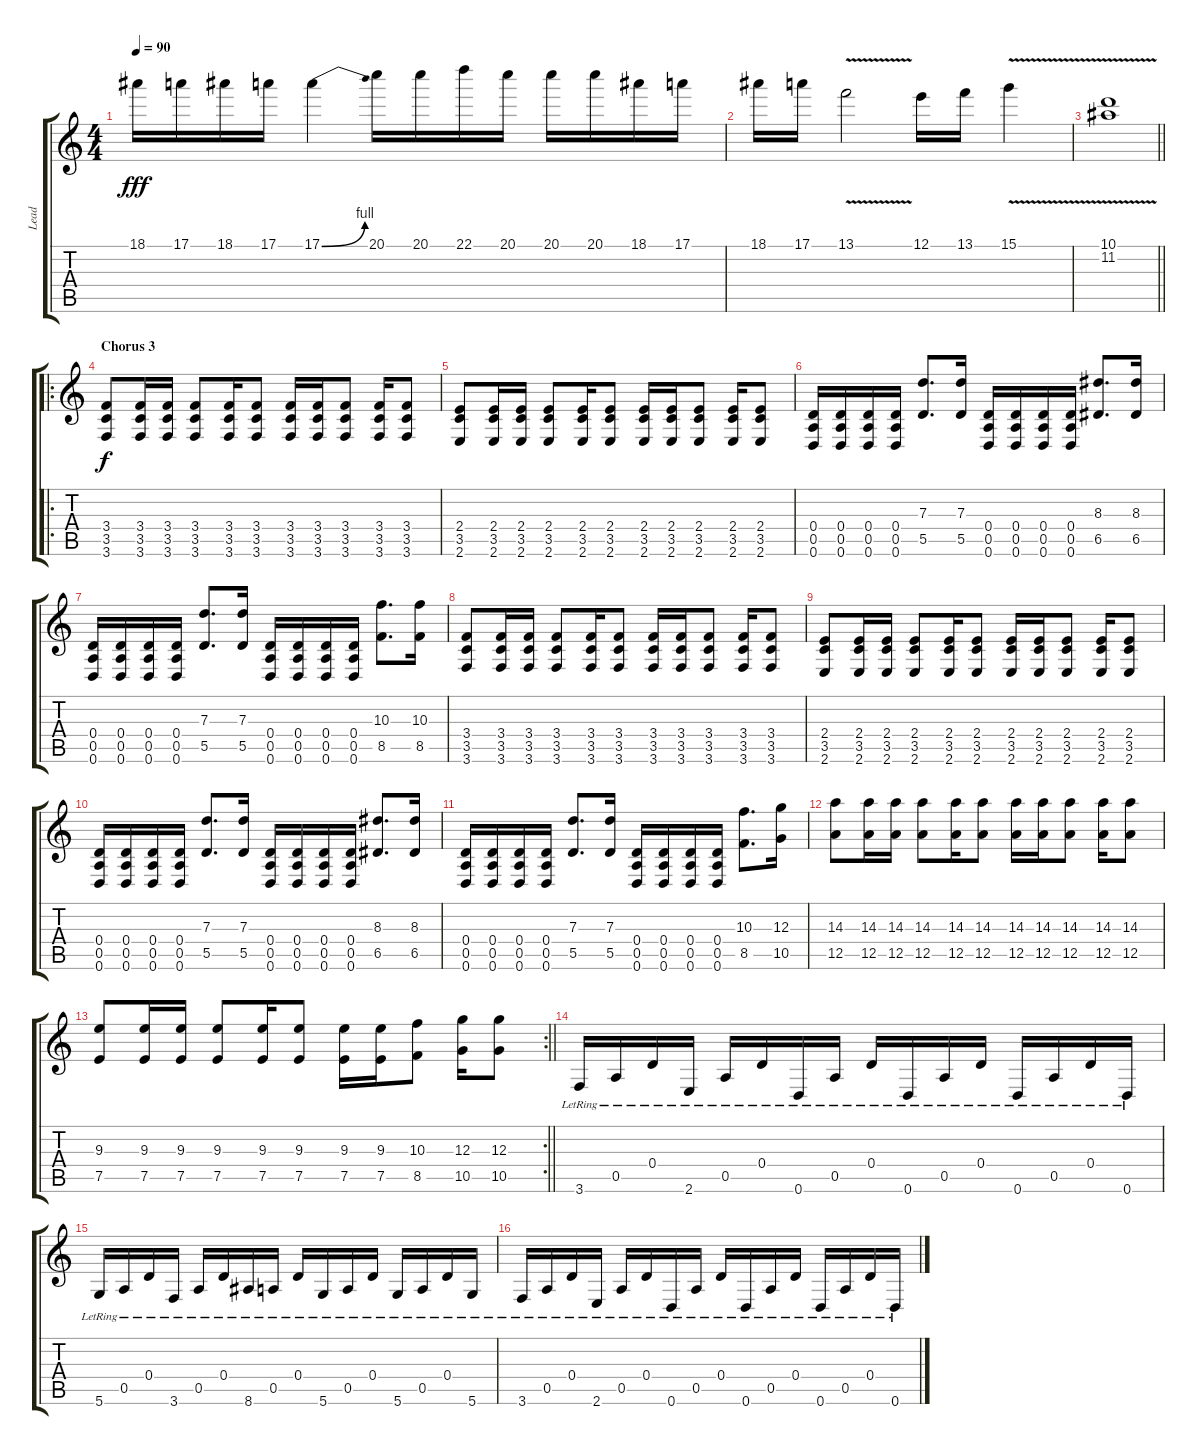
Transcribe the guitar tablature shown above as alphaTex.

\track ("Lead" "Lead") {instrument distortionguitar}
\staff {score tabs}
\tuning (E4 B3 G3 D3 A2 D2) {hide}
\ts (4 4)
\tempo 90
\clef g2
\ks c
18.1.16{dy fff} 17.1.16 18.1.16 17.1.16 17.1{be (bend 0 0 60 4)}.4 20.1.16 20.1.16 22.1.16 20.1.16 20.1.16 20.1.16 18.1.16 17.1.16 |
18.1.16 17.1.16 13.1{v}.2 12.1.16 13.1.16 15.1{v}.4 |
\barLineRight lightlight
(10.1{v} 11.2).1 |
\ro
\section ("" "Chorus 3")
(3.4 3.5 3.6).8{dy f instrument distortionguitar} (3.4 3.5 3.6).16 (3.4 3.5 3.6).16 (3.4 3.5 3.6).8 (3.4 3.5 3.6).16 (3.4 3.5 3.6).8{instrument distortionguitar} (3.4 3.5 3.6).16 (3.4 3.5 3.6).16 (3.4 3.5 3.6).8 (3.4 3.5 3.6).16 (3.4 3.5 3.6).8 |
(2.4 3.5 2.6).8{instrument distortionguitar} (2.4 3.5 2.6).16 (2.4 3.5 2.6).16 (2.4 3.5 2.6).8 (2.4 3.5 2.6).16 (2.4 3.5 2.6).8{instrument distortionguitar} (2.4 3.5 2.6).16 (2.4 3.5 2.6).16 (2.4 3.5 2.6).8 (2.4 3.5 2.6).16 (2.4 3.5 2.6).8 |
(0.4 0.5 0.6).16 (0.4 0.5 0.6).16 (0.4 0.5 0.6).16 (0.4 0.5 0.6).16 (7.3 5.5).8{d} (7.3 5.5).16 (0.4 0.5 0.6).16 (0.4 0.5 0.6).16 (0.4 0.5 0.6).16 (0.4 0.5 0.6).16 (8.3 6.5).8{d} (8.3 6.5).16 |
(0.4 0.5 0.6).16 (0.4 0.5 0.6).16 (0.4 0.5 0.6).16 (0.4 0.5 0.6).16 (7.3 5.5).8{d} (7.3 5.5).16 (0.4 0.5 0.6).16 (0.4 0.5 0.6).16 (0.4 0.5 0.6).16 (0.4 0.5 0.6).16 (10.3 8.5).8{d} (10.3 8.5).16 |
(3.4 3.5 3.6).8{instrument distortionguitar} (3.4 3.5 3.6).16 (3.4 3.5 3.6).16 (3.4 3.5 3.6).8 (3.4 3.5 3.6).16 (3.4 3.5 3.6).8{instrument distortionguitar} (3.4 3.5 3.6).16 (3.4 3.5 3.6).16 (3.4 3.5 3.6).8 (3.4 3.5 3.6).16 (3.4 3.5 3.6).8 |
(2.4 3.5 2.6).8{instrument distortionguitar} (2.4 3.5 2.6).16 (2.4 3.5 2.6).16 (2.4 3.5 2.6).8 (2.4 3.5 2.6).16 (2.4 3.5 2.6).8{instrument distortionguitar} (2.4 3.5 2.6).16 (2.4 3.5 2.6).16 (2.4 3.5 2.6).8 (2.4 3.5 2.6).16 (2.4 3.5 2.6).8 |
(0.4 0.5 0.6).16 (0.4 0.5 0.6).16 (0.4 0.5 0.6).16 (0.4 0.5 0.6).16 (7.3 5.5).8{d} (7.3 5.5).16 (0.4 0.5 0.6).16 (0.4 0.5 0.6).16 (0.4 0.5 0.6).16 (0.4 0.5 0.6).16 (8.3 6.5).8{d} (8.3 6.5).16 |
(0.4 0.5 0.6).16 (0.4 0.5 0.6).16 (0.4 0.5 0.6).16 (0.4 0.5 0.6).16 (7.3 5.5).8{d} (7.3 5.5).16 (0.4 0.5 0.6).16 (0.4 0.5 0.6).16 (0.4 0.5 0.6).16 (0.4 0.5 0.6).16 (10.3 8.5).8{d} (12.3 10.5).16 |
(14.3 12.5).8{instrument distortionguitar} (14.3 12.5).16 (14.3 12.5).16 (14.3 12.5).8 (14.3 12.5).16 (14.3 12.5).8{instrument distortionguitar} (14.3 12.5).16 (14.3 12.5).16 (14.3 12.5).8 (14.3 12.5).16 (14.3 12.5).8 |
\rc 2
\barLineRight lightlight
(9.3 7.5).8{instrument distortionguitar} (9.3 7.5).16 (9.3 7.5).16 (9.3 7.5).8 (9.3 7.5).16 (9.3 7.5).8{instrument distortionguitar} (9.3 7.5).16 (9.3 7.5).16 (10.3 8.5).8 (12.3 10.5).16 (12.3 10.5).8 |
3.6{lr}.16{instrument acousticguitarsteel} 0.5{lr}.16 0.4{lr}.16 2.6{lr}.16 0.5{lr}.16 0.4{lr}.16 0.6{lr}.16 0.5{lr}.16 0.4{lr}.16 0.6{lr}.16 0.5{lr}.16 0.4{lr}.16 0.6{lr}.16 0.5{lr}.16 0.4{lr}.16 0.6{lr}.16 |
5.6{lr}.16 0.5{lr}.16 0.4{lr}.16 3.6{lr}.16 0.5{lr}.16 0.4{lr}.16 8.6{lr}.16 0.5{lr}.16 0.4{lr}.16 5.6{lr}.16 0.5{lr}.16 0.4{lr}.16 5.6{lr}.16 0.5{lr}.16 0.4{lr}.16 5.6{lr}.16 |
3.6{lr}.16{instrument acousticguitarsteel} 0.5{lr}.16 0.4{lr}.16 2.6{lr}.16 0.5{lr}.16 0.4{lr}.16 0.6{lr}.16 0.5{lr}.16 0.4{lr}.16 0.6{lr}.16 0.5{lr}.16 0.4{lr}.16 0.6{lr}.16 0.5{lr}.16 0.4{lr}.16 0.6{lr}.16
